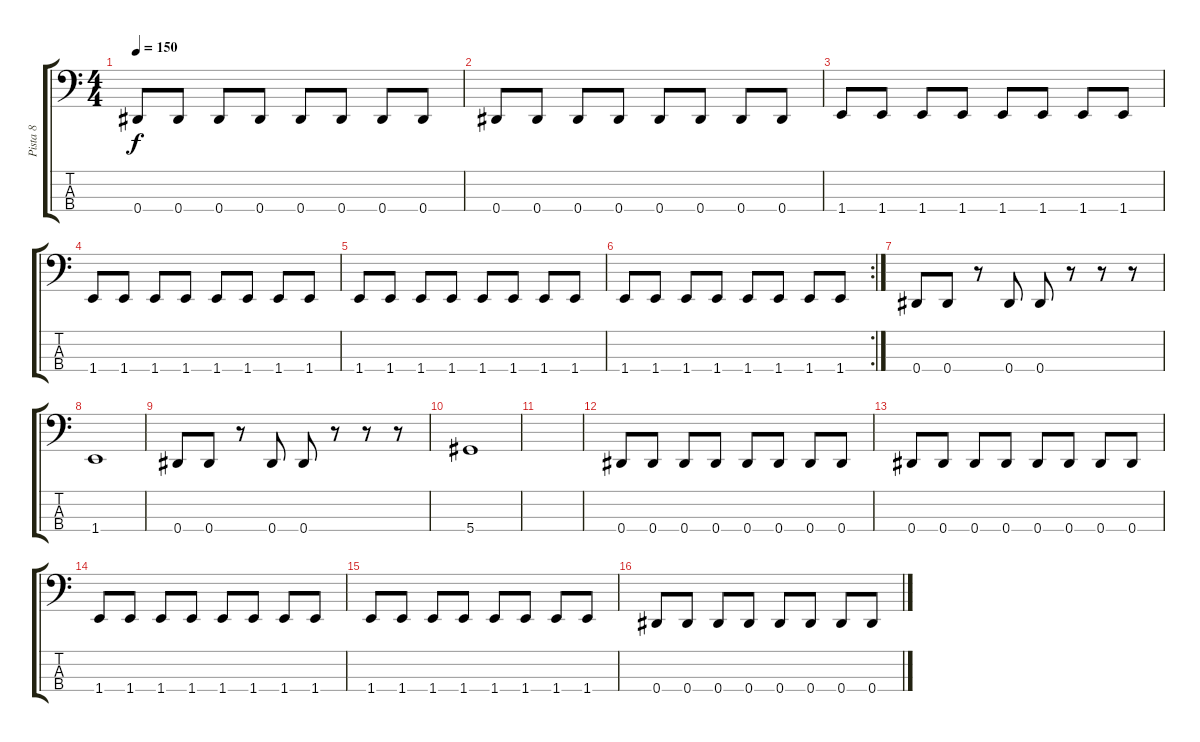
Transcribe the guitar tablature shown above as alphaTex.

\track ("Pista 8" "Pista 8") {instrument electricbassfinger}
\staff {score tabs}
\tuning (Gb2 Db2 Ab1 Eb1) {hide}
\ts (4 4)
\tempo 150
\clef f4
\ks c
0.4.8{dy f} 0.4.8 0.4.8 0.4.8 0.4.8 0.4.8 0.4.8 0.4.8 |
0.4.8 0.4.8 0.4.8 0.4.8 0.4.8 0.4.8 0.4.8 0.4.8 |
1.4.8 1.4.8 1.4.8 1.4.8 1.4.8 1.4.8 1.4.8 1.4.8 |
1.4.8 1.4.8 1.4.8 1.4.8 1.4.8 1.4.8 1.4.8 1.4.8 |
1.4.8 1.4.8 1.4.8 1.4.8 1.4.8 1.4.8 1.4.8 1.4.8 |
\rc 2
1.4.8 1.4.8 1.4.8 1.4.8 1.4.8 1.4.8 1.4.8 1.4.8 |
0.4.8 0.4.8 r.8 0.4.8 0.4.8 r.8 r.8 r.8 |
1.4.1 |
0.4.8 0.4.8 r.8 0.4.8 0.4.8 r.8 r.8 r.8 |
5.4.1 |
|
0.4.8 0.4.8 0.4.8 0.4.8 0.4.8 0.4.8 0.4.8 0.4.8 |
0.4.8 0.4.8 0.4.8 0.4.8 0.4.8 0.4.8 0.4.8 0.4.8 |
1.4.8 1.4.8 1.4.8 1.4.8 1.4.8 1.4.8 1.4.8 1.4.8 |
1.4.8 1.4.8 1.4.8 1.4.8 1.4.8 1.4.8 1.4.8 1.4.8 |
0.4.8 0.4.8 0.4.8 0.4.8 0.4.8 0.4.8 0.4.8 0.4.8
